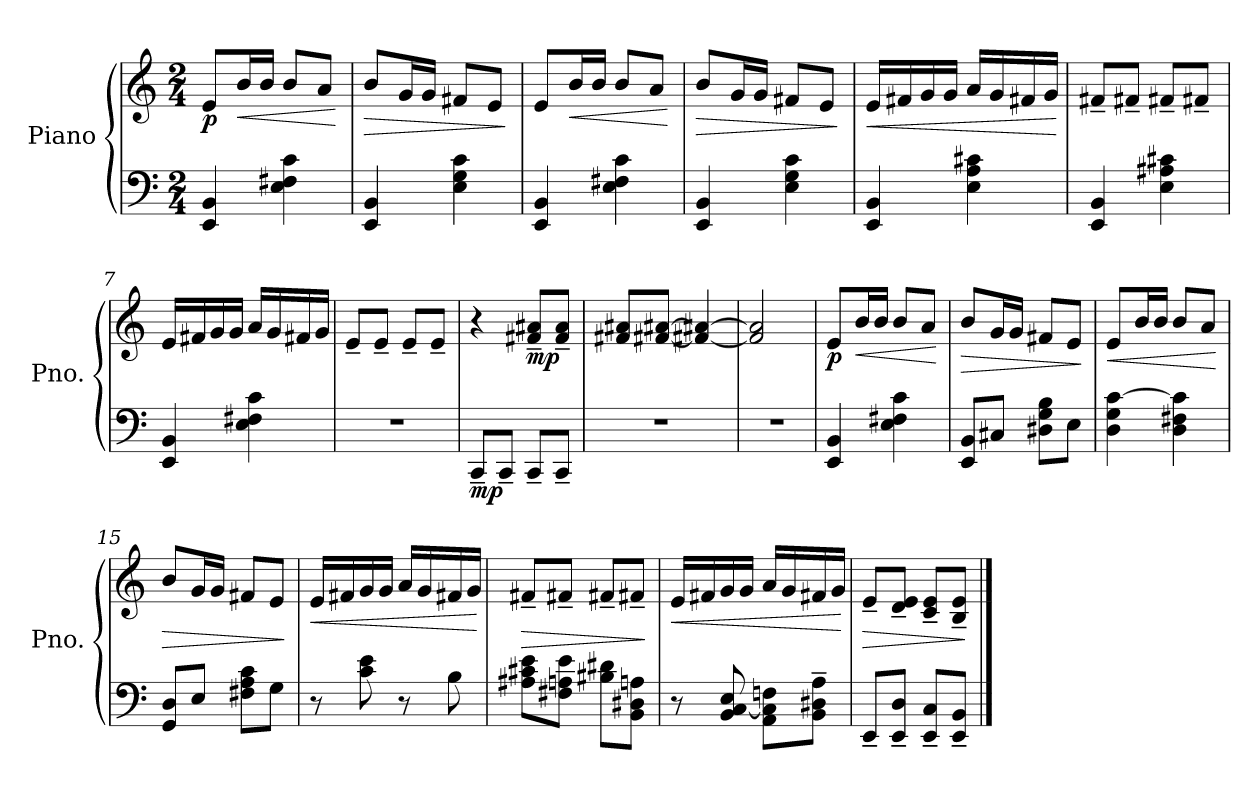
**kern	**kern	**dynam
*part1	*part1	*part1
*staff2	*staff1	*staff1/2
*I"Piano	*	*
*I'Pno.	*	*
*clefF4	*clefG2	*
*k[]	*k[]	*
*M2/4	*M2/4	*
=1	=1	=1
!	!	!LO:DY:b
4EE/ 4BB/	8e/L	p
!	!	!LO:HP:b
.	16b/L	<
.	16b/JJ	.
4E\ 4F#X\ 4c\	8b/L	.
.	8a/J	.
.	.	[
=2	=2	=2
!	!	!LO:HP:b
4EE/ 4BB/	8b/L	>
.	16g/L	.
.	16g/JJ	.
4E\ 4G\ 4c\	8f#X/L	.
.	8e/J	.
.	.	]
=3	=3	=3
4EE/ 4BB/	8e/L	.
!	!	!LO:HP:b
.	16b/L	<
.	16b/JJ	.
4E\ 4F#X\ 4c\	8b/L	.
.	8a/J	.
.	.	[
=4	=4	=4
!	!	!LO:HP:b
4EE/ 4BB/	8b/L	>
.	16g/L	.
.	16g/JJ	.
4E\ 4G\ 4c\	8f#X/L	.
.	8e/J	.
.	.	]
=5	=5	=5
!	!	!LO:HP:b
4EE/ 4BB/	16e/LL	<
.	16f#X/	.
.	16g/	.
.	16g/JJ	.
4E\ 4A\ 4c#X\	16a/LL	.
.	16g/	.
.	16f#X/	.
.	16g/JJ	.
.	.	[
=6	=6	=6
4EE/ 4BB/	8f#X~/L	.
.	8f#X~/J	.
4E\ 4A#X\ 4c#X\	8f#X~/L	.
.	8f#X~/J	.
!!LO:LB:g=z
=7	=7	=7
4EE/ 4BB/	16e/LL	.
.	16f#X/	.
.	16g/	.
.	16g/JJ	.
4E\ 4F#X\ 4c\	16a/LL	.
.	16g/	.
.	16f#X/	.
.	16g/JJ	.
=8	=8	=8
2r	8e~/L	.
.	8e~/J	.
.	8e~/L	.
.	8e~/J	.
=9	=9	=9
!	!	!LO:DY:b=2
8CC~/L	4r	mp
8CC~/J	.	.
!	!	!LO:DY:b
8CC~/L	8f#X/~ 8a#X/~L	mp
8CC~/J	8f#/~ 8a#/~J	.
=10	=10	=10
2r	8f#X/ 8a#X/L	.
.	[8f#X/ [8a#X/J	.
.	4f#X/_ 4a#X/_	.
=11	=11	=11
2r	2f#/] 2a#/]	.
=12	=12	=12
!	!	!LO:DY:b
4EE/ 4BB/	8e/L	p
!	!	!LO:HP:b
.	16b/L	<
.	16b/JJ	.
4E\ 4F#X\ 4c\	8b/L	.
.	8a/J	.
.	.	[
!!LO:LB:g=z
=13	=13	=13
!	!	!LO:HP:b
8EE/ 8BB/L	8b/L	>
8C#X/J	16g/L	.
.	16g/JJ	.
8D#X\ 8G\ 8B\L	8f#X/L	.
8E\J	8e/J	.
.	.	]
=14	=14	=14
!	!	!LO:HP:b
4D\ 4G\ [4c\	8e/L	<
.	16b/L	.
.	16b/JJ	.
4D\ 4F#X\ 4c\]	8b/L	.
.	8a/J	.
.	.	[
=15	=15	=15
!	!	!LO:HP:b
8GG/ 8D/L	8b/L	>
8E/J	16g/L	.
.	16g/JJ	.
8F#X\ 8A\ 8c\L	8f#X/L	.
8G\J	8e/J	.
.	.	]
=16	=16	=16
!	!	!LO:HP:b
8r	16e/LL	<
.	16f#X/	.
8c\ 8e\	16g/	.
.	16g/JJ	.
8r	16a/LL	.
.	16g/	.
8B\	16f#X/	.
.	16g/JJ	.
.	.	[
=17	=17	=17
!	!	!LO:HP:b
8A#X\ 8c#X\ 8e\L	8f#X~/L	>
8F#X\ 8An\ 8e\J	8f#X~/J	.
8B#X\ 8d#X\L	8f#X~/L	.
8BB\ 8D#X\ 8An\J	8f#X~/J	.
.	.	]
!!LO:LB:g=z
=18	=18	=18
!	!	!LO:HP:b
8r	16e/LL	<
.	16f#X/	.
8BB/ [8C/ 8E/	16g/	.
.	16g/JJ	.
8AA\ 8C\] 8Fn\L	16a/LL	.
.	16g/	.
8BB\~ 8D#X\~ 8A\~J	16f#X/	.
.	16g/JJ	.
.	.	[
=19	=19	=19
!	!	!LO:HP:b
8EE~/L	8e~/L	>
8EE/~ 8D/~J	8d/~ 8e/~J	.
8EE/~ 8C/~L	8c/~ 8e/~L	.
8EE/~ 8BB/~J	8B/~ 8e/~J	.
.	.	]
==	==	==
*-	*-	*-
